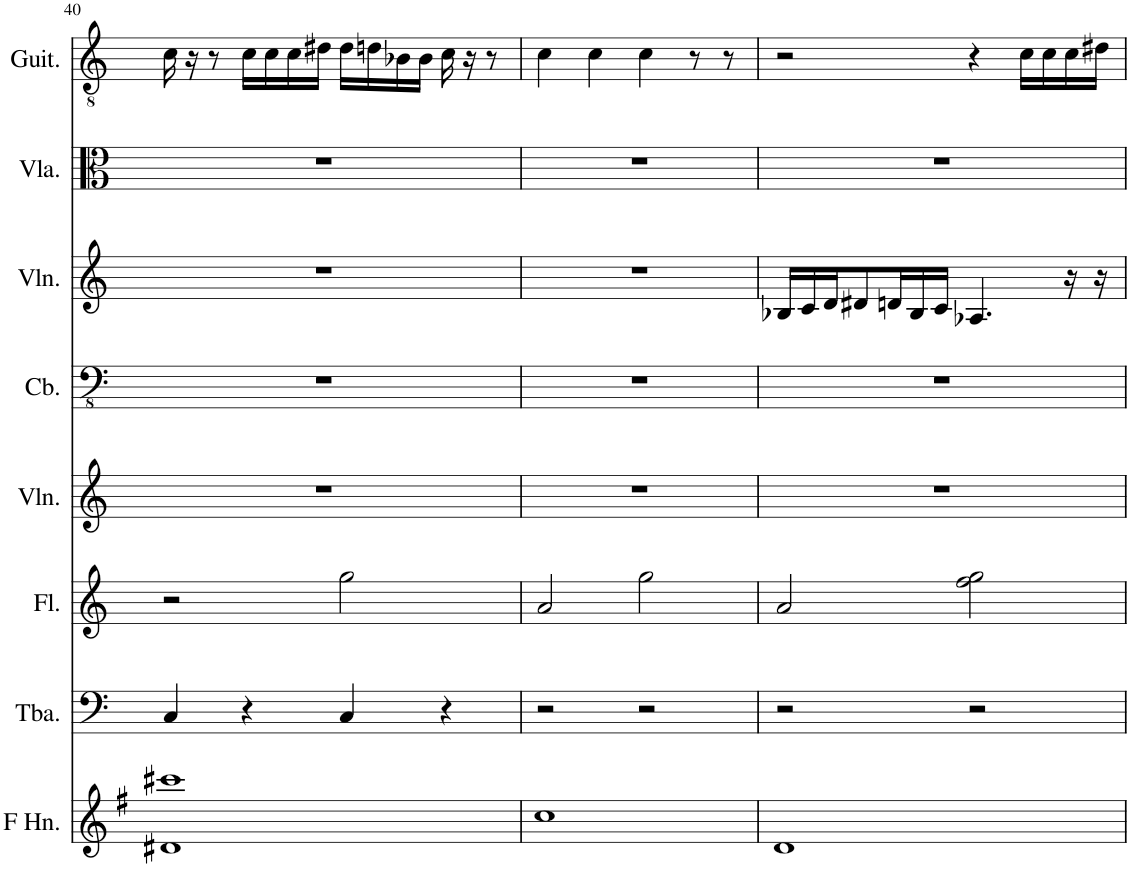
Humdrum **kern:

**kern	**kern	**kern	**kern	**kern	**kern	**kern	**kern
*part8	*part7	*part6	*part5	*part4	*part3	*part2	*part1
*staff8	*staff7	*staff6	*staff5	*staff4	*staff3	*staff2	*staff1
*I"Horn in F	*I"Tuba	*I"Flute	*I"Violin	*I"Contrabass	*I"Violin	*I"Viola	*I"Classical Guitar
*	*I'Tba.	*I'Fl.	*I'Vln.	*I'Cb.	*I'Vln.	*I'Vla.	*I'Guit.
!!LO:PB:g=z
*clefG2	*clefF4	*clefG2	*clefG2	*clefFv4	*clefG2	*clefC3	*clefGv2
*Trd4c7	*	*	*	*Trd7c12	*	*	*
*k[f#]	*k[]	*k[]	*k[]	*k[]	*k[]	*k[]	*k[]
*M4/4	*M4/4	*M4/4	*M4/4	*M4/4	*M4/4	*M4/4	*M4/4
=40	=40	=40	=40	=40	=40	=40	=40
1d#X 1ccc#X	4C/	2r	1r	1r	1r	1r	16c\
.	.	.	.	.	.	.	16r
.	.	.	.	.	.	.	8r
.	4r	.	.	.	.	.	16c\LL
.	.	.	.	.	.	.	16c\
.	.	.	.	.	.	.	16c\
.	.	.	.	.	.	.	16d#X\JJ
.	4C/	2gg\	.	.	.	.	16d#\LL
.	.	.	.	.	.	.	16dn\
.	.	.	.	.	.	.	16B-X\
.	.	.	.	.	.	.	16B-\JJ
.	4r	.	.	.	.	.	16c\
.	.	.	.	.	.	.	16r
.	.	.	.	.	.	.	8r
=41	=41	=41	=41	=41	=41	=41	=41
1cc	2r	2a/	1r	1r	1r	1r	4c\
.	.	.	.	.	.	.	4c\
.	2r	2gg\	.	.	.	.	4c\
.	.	.	.	.	.	.	8r
.	.	.	.	.	.	.	8r
=42	=42	=42	=42	=42	=42	=42	=42
1d	2r	2a/	1r	1r	16B-X/LL	1r	2r
.	.	.	.	.	16c/	.	.
.	.	.	.	.	16d/J	.	.
.	.	.	.	.	8d#X/	.	.
.	.	.	.	.	16dn/L	.	.
.	.	.	.	.	16B-/	.	.
.	.	.	.	.	16c/JJ	.	.
.	2r	2ff\ 2gg\	.	.	4.A-X/	.	4r
.	.	.	.	.	.	.	16c\LL
.	.	.	.	.	.	.	16c\
.	.	.	.	.	16r	.	16c\
.	.	.	.	.	16r	.	16d#X\JJ
=	=	=	=	=	=	=	=
*-	*-	*-	*-	*-	*-	*-	*-
